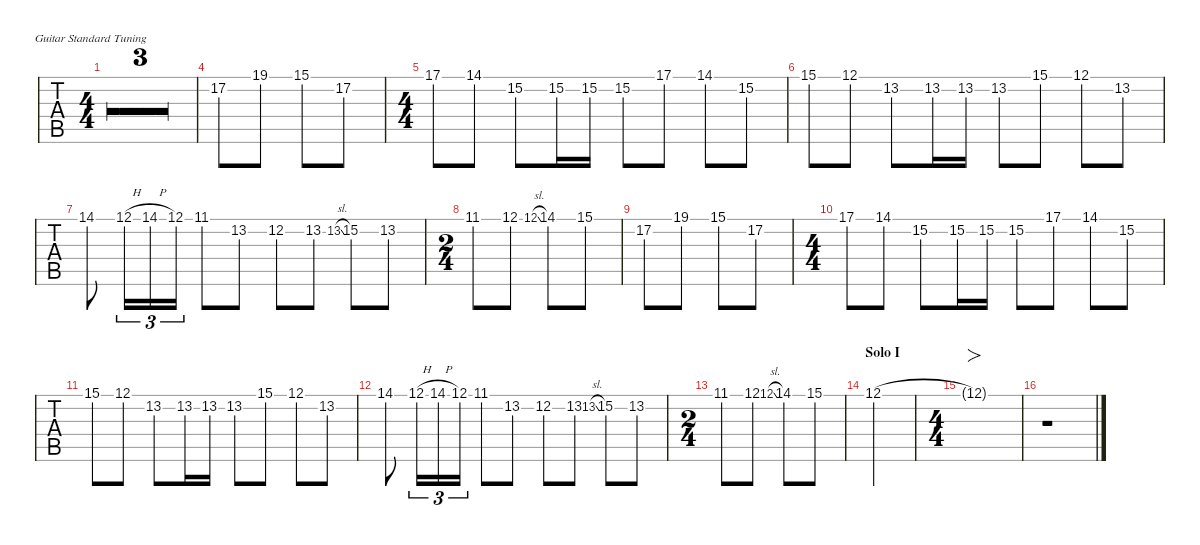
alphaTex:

\defaultSystemsLayout 4
\hideDynamics
\bracketExtendMode nobrackets
\track ("Harmony Guitar (James)" " ") {defaultSystemsLayout 4 multiBarRest instrument distortionguitar}
\staff {tabs}
\tuning (E4 B3 G3 D3 A2 E2)
\ts (4 4)
\tempo 104
\clef g2
\ks c
r.1{dy mf} |
r.1 |
\ts (2 4)
\beaming (8 2 2)
r.2 |
17.2.8 19.1.8 15.1.8 17.2.8 |
\ts (4 4)
\beaming (8 2 2 2 2)
17.1.8 14.1{acc #}.8 15.2.8 15.2.16 15.2.16 15.2.8 17.1.8 14.1{acc #}.8 15.2.8 |
15.1.8 12.1.8 13.2.8 13.2.16 13.2.16 13.2.8 15.1.8 12.1.8 13.2.8 |
14.1{acc #}.8 12.1{h}.16{tu (3 2)} 14.1{h acc #}.16{tu (3 2)} 12.1.16{tu (3 2)} 11.1{acc #}.8 13.2.8 12.2.8 13.2.8 13.2{sl}.8{gr onbeat} 15.2.8 13.2.8 |
\ts (2 4)
\beaming (8 2 2)
11.1{acc #}.8 12.1.8 12.1{sl}.8{gr onbeat} 14.1{acc #}.8 15.1.8 |
17.2.8 19.1.8 15.1.8 17.2.8 |
\ts (4 4)
\beaming (8 2 2 2 2)
17.1.8 14.1{acc #}.8 15.2.8 15.2.16 15.2.16 15.2.8 17.1.8 14.1{acc #}.8 15.2.8 |
15.1.8 12.1.8 13.2.8 13.2.16 13.2.16 13.2.8 15.1.8 12.1.8 13.2.8 |
14.1{acc #}.8 12.1{h}.16{tu (3 2)} 14.1{h acc #}.16{tu (3 2)} 12.1.16{tu (3 2)} 11.1{acc #}.8 13.2.8 12.2.8 13.2.8 13.2{sl}.8{gr onbeat} 15.2.8 13.2.8 |
\ts (2 4)
\beaming (8 2 2)
11.1{acc #}.8 12.1.8 12.1{sl}.8{gr onbeat} 14.1{acc #}.8 15.1.8 |
\section ("" "Solo I")
12.1.2 |
\ts (4 4)
\beaming (8 2 2 2 2)
12.1{t}.1{fo} |
r.1
